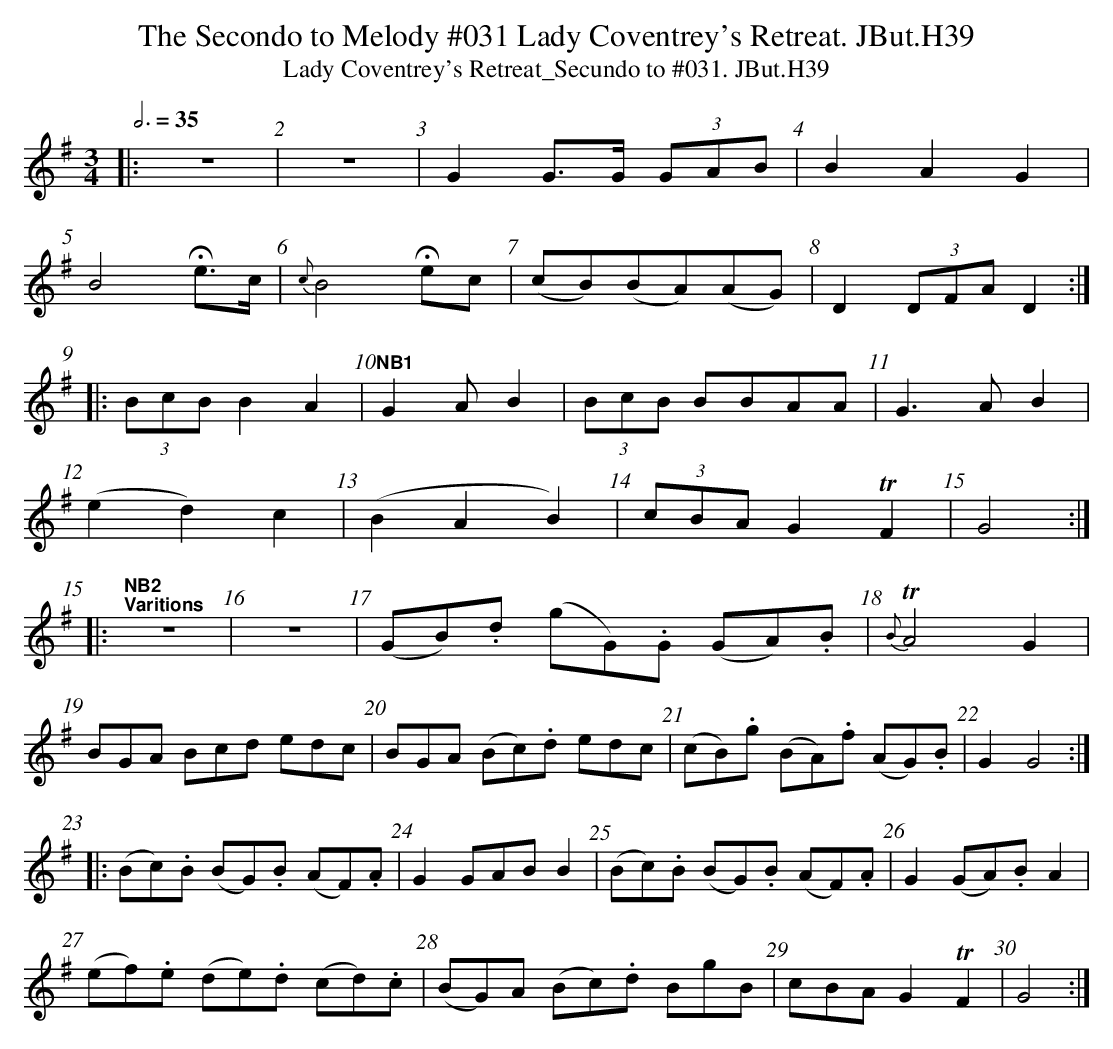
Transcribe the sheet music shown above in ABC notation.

X:1
T:Secondo to Melody #031 Lady Coventrey's Retreat. JBut.H39, The
T:Lady Coventrey's Retreat_Secundo to #031. JBut.H39
M:3/4
L:1/8
Q:3/4=35
K:G
|: Z | Z | G2 G>G (3GAB | B2 A2 G2 |
B4 !fermata!e>c | {c}B4 !fermata!ec | (cB)(BA)(AG) | D2 (3DFA D2 :|
|: (3BcB B2 A2 | "^NB1"G2 A B2 | (3BcB BBAA | G3 A B2 |
(e2 d2) c2 | (B2 A2 B2) | (3cBA G2 !trill!F2 | G4 :|
|:"^NB2""^Varitions" Z | Z | (GB).d (gG).G (GA).B | {B}!trill!A4 G2 |
BGA Bcd edc | BGA (Bc).d edc | (cB).g (BA).f (AG).B | G2 G4 :|
|: (Bc).B (BG).B (AF).A | G2 GAB B2 |(Bc).B (BG).B (AF).A | G2 (GA).B A2 |
(ef).e (de).d (cd).c | (BG)A (Bc).d BgB | cBA G2 !trill!F2 | G4 :|
